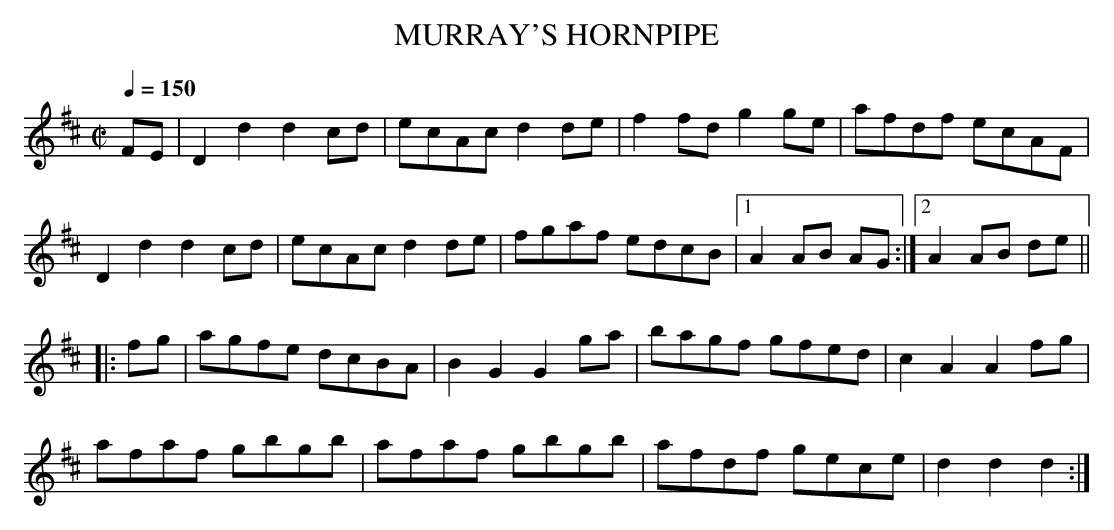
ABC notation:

X:1
T:MURRAY'S HORNPIPE
Q:1/4=150
M:C|
L:1/8
K:D
FE|D2d2 d2cd|ecAc d2de|f2fd g2ge|afdf ecAF|
D2d2 d2cd|ecAc d2de|fgaf edcB|1 A2AB AG :|2 A2AB de||
|:fg|agfe dcBA|B2G2 G2ga|bagf gfed|c2A2 A2fg|
afaf gbgb|afaf gbgb|afdf gece|d2d2 d2:|
